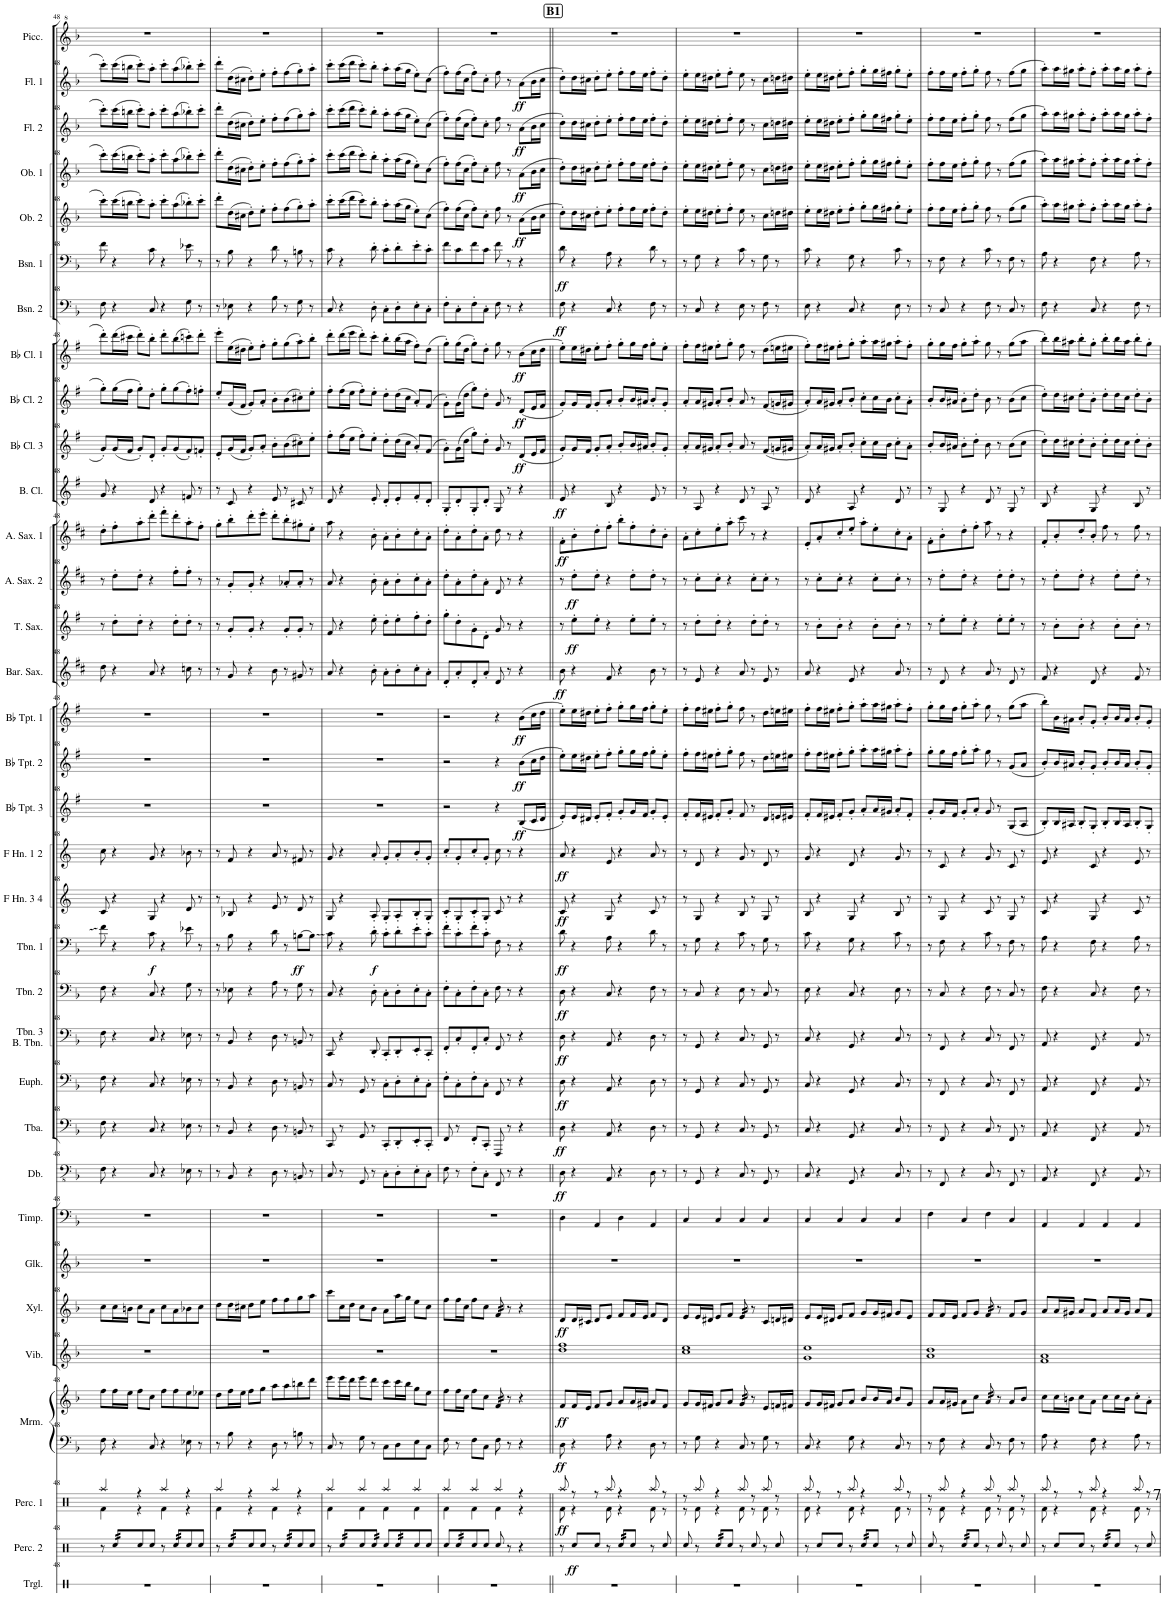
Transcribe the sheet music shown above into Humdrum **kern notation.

**kern	**kern	**dynam	**kern	**dynam	**kern	**kern	**dynam	**kern	**kern	**dynam	**kern	**kern	**kern	**dynam	**kern	**dynam	**kern	**dynam	**kern	**dynam	**kern	**dynam	**kern	**dynam	**kern	**dynam	**kern	**dynam	**kern	**dynam	**kern	**dynam	**kern	**dynam	**kern	**dynam	**kern	**dynam	**kern	**dynam	**kern	**dynam	**kern	**dynam	**kern	**dynam	**kern	**dynam	**kern	**dynam	**kern	**dynam	**kern	**dynam	**kern	**dynam	**kern	**dynam	**kern	**dynam	**kern	**dynam	**kern
*part34	*part33	*part33	*part32	*part32	*part31	*part31	*part31	*part30	*part29	*part29	*part28	*part27	*part26	*part26	*part25	*part25	*part24	*part24	*part23	*part23	*part22	*part22	*part21	*part21	*part20	*part20	*part19	*part19	*part18	*part18	*part17	*part17	*part16	*part16	*part15	*part15	*part14	*part14	*part13	*part13	*part12	*part12	*part11	*part11	*part10	*part10	*part9	*part9	*part8	*part8	*part7	*part7	*part6	*part6	*part5	*part5	*part4	*part4	*part3	*part3	*part2	*part2	*part1
*staff35	*staff34	*staff34	*staff33	*staff33	*staff32	*staff31	*staff31/32	*staff30	*staff29	*staff29	*staff28	*staff27	*staff26	*staff26	*staff25	*staff25	*staff24	*staff24	*staff23	*staff23	*staff22	*staff22	*staff21	*staff21	*staff20	*staff20	*staff19	*staff19	*staff18	*staff18	*staff17	*staff17	*staff16	*staff16	*staff15	*staff15	*staff14	*staff14	*staff13	*staff13	*staff12	*staff12	*staff11	*staff11	*staff10	*staff10	*staff9	*staff9	*staff8	*staff8	*staff7	*staff7	*staff6	*staff6	*staff5	*staff5	*staff4	*staff4	*staff3	*staff3	*staff2	*staff2	*staff1
*I"Triangle	*I"Percussion 2	*	*I"Percussion 1	*	*I"Marimba	*	*	*I"Vibraphone	*I"Xylophone	*	*I"Glockenspiel	*I"Timpani	*I"Double Bass	*	*I"Tuba	*	*I"Euphonium	*	*I"Trombone 3 &amp; Bass Trombone	*	*I"Trombone 2	*	*I"Trombone 1	*	*I"F Horn 3 &amp; 4	*	*I"F Horn 1 &amp; 2	*	*I"Bb Trumpet 3	*	*I"Bb Trumpet 2	*	*I"Bb Trumpet 1	*	*I"Baritone Saxophone	*	*I"Tenor Saxophone	*	*I"Alto Saxophone 2	*	*I"Alto Saxophone 1	*	*I"Bass Clarinet	*	*I"Bb Clarinet 3	*	*I"Bb Clarinet 2	*	*I"Bb Clarinet 1	*	*I"Bassoon 2	*	*I"Bassoon 1	*	*I"Oboe 2	*	*I"Oboe 1	*	*I"Flute 2	*	*I"Flute 1	*	*I"Piccolo
*I'Trgl.	*I'Perc. 2	*	*I'Perc. 1	*	*I'Mrm.	*	*	*I'Vib.	*I'Xyl.	*	*I'Glk.	*I'Timp.	*I'Db.	*	*I'Tba.	*	*I'Euph.	*	*I'Tbn. 3 B. Tbn.	*	*I'Tbn. 2	*	*I'Tbn. 1	*	*I'F Hn. 3 4	*	*I'F Hn. 1 2	*	*I'Bb Tpt. 3	*	*I'Bb Tpt. 2	*	*I'Bb Tpt. 1	*	*I'Bar. Sax.	*	*I'T. Sax.	*	*I'A. Sax. 2	*	*I'A. Sax. 1	*	*I'B. Cl.	*	*I'Bb Cl. 3	*	*I'Bb Cl. 2	*	*I'Bb Cl. 1	*	*I'Bsn. 2	*	*I'Bsn. 1	*	*I'Ob. 2	*	*I'Ob. 1	*	*I'Fl. 2	*	*I'Fl. 1	*	*I'Picc.
!!LO:PB:g=z
*clefX	*clefX	*	*clefX	*	*clefF4	*clefG2	*	*clefG2	*clefG2	*	*clefG2	*clefF4	*clefFv4	*	*clefF4	*	*clefF4	*	*clefF4	*	*clefF4	*	*clefF4	*	*clefG2	*	*clefG2	*	*clefG2	*	*clefG2	*	*clefG2	*	*clefG2	*	*clefG2	*	*clefG2	*	*clefG2	*	*clefG2	*	*clefG2	*	*clefG2	*	*clefG2	*	*clefF4	*	*clefF4	*	*clefG2	*	*clefG2	*	*clefG2	*	*clefG2	*	*clefG^2
*	*	*	*	*	*	*	*	*	*Trd-7c-12	*	*Trd-14c-24	*	*Trd7c12	*	*	*	*	*	*	*	*	*	*	*	*Trd4c7	*	*Trd4c7	*	*Trd1c2	*	*Trd1c2	*	*Trd1c2	*	*Trd12c21	*	*Trd8c14	*	*Trd5c9	*	*Trd5c9	*	*Trd8c14	*	*Trd1c2	*	*Trd1c2	*	*Trd1c2	*	*	*	*	*	*	*	*	*	*	*	*	*	*Trd-7c-12
*k[b-]	*k[b-]	*	*k[b-]	*	*k[b-]	*k[b-]	*	*k[b-]	*k[b-]	*	*k[b-]	*k[b-]	*k[b-]	*	*k[b-]	*	*k[b-]	*	*k[b-]	*	*k[b-]	*	*k[b-]	*	*k[]	*	*k[]	*	*k[f#]	*	*k[f#]	*	*k[f#]	*	*k[f#c#]	*	*k[f#]	*	*k[f#c#]	*	*k[f#c#]	*	*k[f#]	*	*k[f#]	*	*k[f#]	*	*k[f#]	*	*k[b-]	*	*k[b-]	*	*k[b-]	*	*k[b-]	*	*k[b-]	*	*k[b-]	*	*k[b-]
*M4/4	*M4/4	*	*M4/4	*	*M4/4	*M4/4	*	*M4/4	*M4/4	*	*M4/4	*M4/4	*M4/4	*	*M4/4	*	*M4/4	*	*M4/4	*	*M4/4	*	*M4/4	*	*M4/4	*	*M4/4	*	*M4/4	*	*M4/4	*	*M4/4	*	*M4/4	*	*M4/4	*	*M4/4	*	*M4/4	*	*M4/4	*	*M4/4	*	*M4/4	*	*M4/4	*	*M4/4	*	*M4/4	*	*M4/4	*	*M4/4	*	*M4/4	*	*M4/4	*	*M4/4
=48	=48	=48	=48	=48	=48	=48	=48	=48	=48	=48	=48	=48	=48	=48	=48	=48	=48	=48	=48	=48	=48	=48	=48	=48	=48	=48	=48	=48	=48	=48	=48	=48	=48	=48	=48	=48	=48	=48	=48	=48	=48	=48	=48	=48	=48	=48	=48	=48	=48	=48	=48	=48	=48	=48	=48	=48	=48	=48	=48	=48	=48	=48	=48
*	*	*	*^	*	*	*	*	*	*	*	*	*	*	*	*	*	*	*	*	*	*	*	*	*	*	*	*	*	*	*	*	*	*	*	*	*	*	*	*	*	*	*	*	*	*	*	*	*	*	*	*	*	*	*	*	*	*	*	*	*	*	*	*
1r	8r	.	4Raa/	4Rf\	.	8F\	8ff\L	.	1r	8cc\L	.	1r	1r	8FF\	.	8F\	.	8F\	.	8F\	.	8F\	.	8f\	.	8c/	.	8cc\	.	1r	.	1r	.	1r	.	8dd\	.	8r	.	8r	.	8dd'\L	.	8g/	.	8g'/L	.	8gg'\L	.	8ddd'\L	.	8F\	.	8f\	.	8ccc'\L	.	8ccc'\L	.	8ccc'\L	.	8ccc'\L	.	1r
*	*tremolo	*	*	*	*	*	*	*	*	*	*	*	*	*	*	*	*	*	*	*	*	*	*	*	*	*	*	*	*	*	*	*	*	*	*	*	*	*	*	*	*	*	*	*	*	*	*	*	*	*	*	*	*	*	*	*	*	*	*	*	*	*	*	*
.	32Rcc/LLL	.	.	.	.	4r	16ff\L	.	.	16cc\L	.	.	.	4r	.	4r	.	4r	.	4r	.	4r	.	4r	.	4r	.	4r	.	.	.	.	.	.	.	4r	.	8dd'\L	.	8dd'\L	.	8ff#'\	.	4r	.	(16g/L	.	(16gg\L	.	(16ddd\L	.	4r	.	4r	.	(16ccc\L	.	(16ccc\L	.	(16ccc\L	.	(16ccc\L	.	.
.	32Rcc/	.	.	.	.	.	.	.	.	.	.	.	.	.	.	.	.	.	.	.	.	.	.	.	.	.	.	.	.	.	.	.	.	.	.	.	.	.	.	.	.	.	.	.	.	.	.	.	.	.	.	.	.	.	.	.	.	.	.	.	.	.	.	.
.	32Rcc/	.	.	.	.	.	16ee\JJ	.	.	16bn\JJ	.	.	.	.	.	.	.	.	.	.	.	.	.	.	.	.	.	.	.	.	.	.	.	.	.	.	.	.	.	.	.	.	.	.	.	16f#/JJ	.	16ff#\JJ	.	16ccc#X\JJ	.	.	.	.	.	16bbn\JJ	.	16bbn\JJ	.	16bbn\JJ	.	16bbn\JJ	.	.
.	32Rcc/	.	.	.	.	.	.	.	.	.	.	.	.	.	.	.	.	.	.	.	.	.	.	.	.	.	.	.	.	.	.	.	.	.	.	.	.	.	.	.	.	.	.	.	.	.	.	.	.	.	.	.	.	.	.	.	.	.	.	.	.	.	.	.
*	*Xtremolo	*	*	*	*	*	*	*	*	*	*	*	*	*	*	*	*	*	*	*	*	*	*	*	*	*	*	*	*	*	*	*	*	*	*	*	*	*	*	*	*	*	*	*	*	*	*	*	*	*	*	*	*	*	*	*	*	*	*	*	*	*	*	*
.	8Rcc/	.	4r	4r	.	.	8ff\L	.	.	8cc\L	.	.	.	.	.	.	.	.	.	.	.	.	.	.	.	.	.	.	.	.	.	.	.	.	.	.	.	8dd'\J	.	8dd'\J	.	8aa'\	.	.	.	8g'/L)	.	8gg'\L)	.	8ddd'\L)	.	.	.	.	.	8ccc'\L)	.	8ccc'\L)	.	8ccc'\L)	.	8ccc'\L)	.	.
!	!	!	!	!	!	!	!	!	!	!	!	!	!	!	!	!	!	!	!	!	!	!	!	!	!LO:DY:b	!	!	!	!	!	!	!	!	!	!	!	!	!	!	!	!	!	!	!	!	!	!	!	!	!	!	!	!	!	!	!	!	!	!	!	!	!	!	!
.	8Rcc/J	.	.	.	.	8C/	8cc\J	.	.	8a\J	.	.	.	8CC/	.	8C/	.	8C/	.	8C/	.	8C/	.	8c\	f	8G/	.	8g/	.	.	.	.	.	.	.	8a/	.	4r	.	4r	.	8ddd'\J	.	8d/	.	8d'/J	.	8dd'\J	.	8bb'\J	.	8C/	.	8c\	.	8aa'\J	.	8aa'\J	.	8aa'\J	.	8aa'\J	.	.
.	8r	.	4Raa/	4Rf\	.	4r	8ff\L	.	.	8cc\L	.	.	.	4r	.	4r	.	4r	.	4r	.	4r	.	4r	.	4r	.	4r	.	.	.	.	.	.	.	4r	.	.	.	.	.	8fff#'\L	.	4r	.	8g'/L	.	8gg'\L	.	8ddd'\L	.	4r	.	4r	.	8ccc'\L	.	8ccc'\L	.	8ccc'\L	.	8ccc'\L	.	.
*	*tremolo	*	*	*	*	*	*	*	*	*	*	*	*	*	*	*	*	*	*	*	*	*	*	*	*	*	*	*	*	*	*	*	*	*	*	*	*	*	*	*	*	*	*	*	*	*	*	*	*	*	*	*	*	*	*	*	*	*	*	*	*	*	*	*
.	32Rcc/LLL	.	.	.	.	.	8ff\	.	.	8a\	.	.	.	.	.	.	.	.	.	.	.	.	.	.	.	.	.	.	.	.	.	.	.	.	.	.	.	8dd'\L	.	8ff#'\L	.	8ddd'\	.	.	.	(8g/	.	(8gg\	.	(8bb\	.	.	.	.	.	(8aa\	.	(8aa\	.	(8aa\	.	(8aa\	.	.
.	32Rcc/	.	.	.	.	.	.	.	.	.	.	.	.	.	.	.	.	.	.	.	.	.	.	.	.	.	.	.	.	.	.	.	.	.	.	.	.	.	.	.	.	.	.	.	.	.	.	.	.	.	.	.	.	.	.	.	.	.	.	.	.	.	.	.
.	32Rcc/	.	.	.	.	.	.	.	.	.	.	.	.	.	.	.	.	.	.	.	.	.	.	.	.	.	.	.	.	.	.	.	.	.	.	.	.	.	.	.	.	.	.	.	.	.	.	.	.	.	.	.	.	.	.	.	.	.	.	.	.	.	.	.
.	32Rcc/	.	.	.	.	.	.	.	.	.	.	.	.	.	.	.	.	.	.	.	.	.	.	.	.	.	.	.	.	.	.	.	.	.	.	.	.	.	.	.	.	.	.	.	.	.	.	.	.	.	.	.	.	.	.	.	.	.	.	.	.	.	.	.
*	*Xtremolo	*	*	*	*	*	*	*	*	*	*	*	*	*	*	*	*	*	*	*	*	*	*	*	*	*	*	*	*	*	*	*	*	*	*	*	*	*	*	*	*	*	*	*	*	*	*	*	*	*	*	*	*	*	*	*	*	*	*	*	*	*	*	*
.	8Rcc/	.	4r	4r	.	8E-X\	8ee\	.	.	8b-X\	.	.	.	8EE-X\	.	8E-X\	.	8E-X\	.	8E-X\	.	8G\	.	8e-X\	.	8d/	.	8b-X\	.	.	.	.	.	.	.	8ccn\	.	8dd'\J	.	8ff#'\J	.	8aa'\	.	8fn/	.	8f#'/)	.	8ff#'\)	.	8cccn'\)	.	8G\	.	8e-X\	.	8bb-X'\)	.	8bb-X'\)	.	8bb-X'\)	.	8bb-X'\)	.	.
.	8Rcc/J	.	.	.	.	8r	8ee-X\J	.	.	8cc\J	.	.	.	8r	.	8r	.	8r	.	8r	.	8r	.	8r	.	8r	.	8r	.	.	.	.	.	.	.	8r	.	8r	.	8r	.	8ff#'\J	.	8r	.	8fn'/J	.	8ffn'\J	.	8ddd'\J	.	8r	.	8r	.	8ccc'\J	.	8ccc'\J	.	8ccc'\J	.	8ccc'\J	.	.
=49	=49	=49	=49	=49	=49	=49	=49	=49	=49	=49	=49	=49	=49	=49	=49	=49	=49	=49	=49	=49	=49	=49	=49	=49	=49	=49	=49	=49	=49	=49	=49	=49	=49	=49	=49	=49	=49	=49	=49	=49	=49	=49	=49	=49	=49	=49	=49	=49	=49	=49	=49	=49	=49	=49	=49	=49	=49	=49	=49	=49	=49	=49	=49	=49
1r	8r	.	4Raa/	4Rf\	.	8r	8dd\L	.	1r	8dd\L	.	1r	1r	8r	.	8r	.	8r	.	8r	.	8r	.	8r	.	8r	.	8r	.	1r	.	1r	.	1r	.	8r	.	8r	.	8r	.	8gg'\L	.	8r	.	8e'/L	.	8ee'/L	.	8eee'\L	.	8r	.	8r	.	8ddd'\L	.	8ddd'\L	.	8ddd'\L	.	8ddd'\L	.	1r
*	*tremolo	*	*	*	*	*	*	*	*	*	*	*	*	*	*	*	*	*	*	*	*	*	*	*	*	*	*	*	*	*	*	*	*	*	*	*	*	*	*	*	*	*	*	*	*	*	*	*	*	*	*	*	*	*	*	*	*	*	*	*	*	*	*	*
.	32Rcc/LLL	.	.	.	.	8B-\	16ff\L	.	.	16dd\L	.	.	.	8BBB-/	.	8BB-/	.	8BB-/	.	8BB-/	.	8E-X\	.	8B-\	.	8B-X/	.	8f/	.	.	.	.	.	.	.	8g/	.	8g'/L	.	8g'/L	.	8bb'\	.	8c/	.	(16g/L	.	(16g/L	.	(16ee\L	.	8E-X\	.	8B-\	.	(16dd\L	.	(16dd\L	.	(16dd\L	.	(16dd\L	.	.
.	32Rcc/	.	.	.	.	.	.	.	.	.	.	.	.	.	.	.	.	.	.	.	.	.	.	.	.	.	.	.	.	.	.	.	.	.	.	.	.	.	.	.	.	.	.	.	.	.	.	.	.	.	.	.	.	.	.	.	.	.	.	.	.	.	.	.
.	32Rcc/	.	.	.	.	.	16ee\JJ	.	.	16cc#X\JJ	.	.	.	.	.	.	.	.	.	.	.	.	.	.	.	.	.	.	.	.	.	.	.	.	.	.	.	.	.	.	.	.	.	.	.	16f#/JJ	.	16f#/JJ	.	16dd#X\JJ	.	.	.	.	.	16cc#X\JJ	.	16cc#X\JJ	.	16cc#X\JJ	.	16cc#X\JJ	.	.
.	32Rcc/	.	.	.	.	.	.	.	.	.	.	.	.	.	.	.	.	.	.	.	.	.	.	.	.	.	.	.	.	.	.	.	.	.	.	.	.	.	.	.	.	.	.	.	.	.	.	.	.	.	.	.	.	.	.	.	.	.	.	.	.	.	.	.
*	*Xtremolo	*	*	*	*	*	*	*	*	*	*	*	*	*	*	*	*	*	*	*	*	*	*	*	*	*	*	*	*	*	*	*	*	*	*	*	*	*	*	*	*	*	*	*	*	*	*	*	*	*	*	*	*	*	*	*	*	*	*	*	*	*	*	*
.	8Rcc/	.	4r	4r	.	4r	8ff\L	.	.	8dd\L	.	.	.	4r	.	4r	.	4r	.	4r	.	4r	.	4r	.	4r	.	4r	.	.	.	.	.	.	.	4r	.	8g'/J	.	8g'/J	.	8ddd'\	.	4r	.	8g'/L)	.	8g'/L)	.	8ee'\L)	.	4r	.	4r	.	8dd'\L)	.	8dd'\L)	.	8dd'\L)	.	8dd'\L)	.	.
.	8Rcc/J	.	.	.	.	.	8gg\J	.	.	8ee\J	.	.	.	.	.	.	.	.	.	.	.	.	.	.	.	.	.	.	.	.	.	.	.	.	.	.	.	4r	.	4r	.	8eee'\J	.	.	.	8a'/J	.	8a'/J	.	8ff#'\J	.	.	.	.	.	8ee'\J	.	8ee'\J	.	8ee'\J	.	8ee'\J	.	.
.	8r	.	4Raa/	4Rf\	.	8D\	8aa\L	.	.	8ff\L	.	.	.	8DD\	.	8D\	.	8D\	.	8D\	.	8A\	.	8d\	.	8e/	.	8a/	.	.	.	.	.	.	.	8b\	.	.	.	.	.	8ddd'\L	.	8e/	.	8b'\L	.	8b'\L	.	8gg'\L	.	8B-\	.	8d\	.	8ff'\L	.	8ff'\L	.	8ff'\L	.	8ff'\L	.	.
*	*tremolo	*	*	*	*	*	*	*	*	*	*	*	*	*	*	*	*	*	*	*	*	*	*	*	*	*	*	*	*	*	*	*	*	*	*	*	*	*	*	*	*	*	*	*	*	*	*	*	*	*	*	*	*	*	*	*	*	*	*	*	*	*	*	*
.	32Rcc/LLL	.	.	.	.	8r	8aa\	.	.	8ff\	.	.	.	8r	.	8r	.	8r	.	8r	.	8r	.	8r	.	8r	.	8r	.	.	.	.	.	.	.	8r	.	8g'/L	.	8a-X'/L	.	8bb'\	.	8r	.	(8b\	.	(8b\	.	(8gg\	.	8r	.	8r	.	(8ff\	.	(8ff\	.	(8ff\	.	(8ff\	.	.
.	32Rcc/	.	.	.	.	.	.	.	.	.	.	.	.	.	.	.	.	.	.	.	.	.	.	.	.	.	.	.	.	.	.	.	.	.	.	.	.	.	.	.	.	.	.	.	.	.	.	.	.	.	.	.	.	.	.	.	.	.	.	.	.	.	.	.
.	32Rcc/	.	.	.	.	.	.	.	.	.	.	.	.	.	.	.	.	.	.	.	.	.	.	.	.	.	.	.	.	.	.	.	.	.	.	.	.	.	.	.	.	.	.	.	.	.	.	.	.	.	.	.	.	.	.	.	.	.	.	.	.	.	.	.
.	32Rcc/	.	.	.	.	.	.	.	.	.	.	.	.	.	.	.	.	.	.	.	.	.	.	.	.	.	.	.	.	.	.	.	.	.	.	.	.	.	.	.	.	.	.	.	.	.	.	.	.	.	.	.	.	.	.	.	.	.	.	.	.	.	.	.
*	*Xtremolo	*	*	*	*	*	*	*	*	*	*	*	*	*	*	*	*	*	*	*	*	*	*	*	*	*	*	*	*	*	*	*	*	*	*	*	*	*	*	*	*	*	*	*	*	*	*	*	*	*	*	*	*	*	*	*	*	*	*	*	*	*	*	*
!	!	!	!	!	!	!	!	!	!	!	!	!	!	!	!	!	!	!	!	!	!	!	!	!	!LO:DY:b	!	!	!	!	!	!	!	!	!	!	!	!	!	!	!	!	!	!	!	!	!	!	!	!	!	!	!	!	!	!	!	!	!	!	!	!	!	!	!
.	8Rcc/	.	4r	4r	.	8Bn\	8bbn\	.	.	8gg\	.	.	.	8BBBn/	.	8BBn/	.	8BBn/	.	8BBn/	.	8G\	.	[8Bn\L	ff	8d/	.	8f#X/	.	.	.	.	.	.	.	8g#X/	.	8g'/J	.	8a-'/J	.	8gg#X'\	.	8c#X/	.	8cc#X'\)	.	8cc#X'\)	.	8aa'\)	.	8G\	.	8Bn\	.	8gg'\)	.	8gg'\)	.	8gg'\)	.	8gg'\)	.	.
.	8Rcc/J	.	.	.	.	8r	8ddd\J	.	.	8aa\J	.	.	.	8r	.	8r	.	8r	.	8r	.	8r	.	8B\J]	.	8r	.	8r	.	.	.	.	.	.	.	8r	.	8r	.	8r	.	8ee'\J	.	8r	.	8ee'\J	.	8ee'\J	.	8bb'\J	.	8r	.	8r	.	8aa'\J	.	8aa'\J	.	8aa'\J	.	8aa'\J	.	.
=50	=50	=50	=50	=50	=50	=50	=50	=50	=50	=50	=50	=50	=50	=50	=50	=50	=50	=50	=50	=50	=50	=50	=50	=50	=50	=50	=50	=50	=50	=50	=50	=50	=50	=50	=50	=50	=50	=50	=50	=50	=50	=50	=50	=50	=50	=50	=50	=50	=50	=50	=50	=50	=50	=50	=50	=50	=50	=50	=50	=50	=50	=50	=50	=50
1r	8r	.	4Raa/	4Rf\	.	8C/	8eee\L	.	1r	8ccc\L	.	1r	1r	8CC/	.	8CC/	.	8C/	.	8CC/	.	8C/	.	8c\	.	8G/	.	8g/	.	1r	.	1r	.	1r	.	8a/	.	8f#/	.	8a/	.	8aa\	.	8d/	.	8ff#'\L	.	8ff#'\L	.	8ddd'\L	.	8C/	.	8c\	.	8ccc'\L	.	8ccc'\L	.	8ccc'\L	.	8ccc'\L	.	1r
*	*tremolo	*	*	*	*	*	*	*	*	*	*	*	*	*	*	*	*	*	*	*	*	*	*	*	*	*	*	*	*	*	*	*	*	*	*	*	*	*	*	*	*	*	*	*	*	*	*	*	*	*	*	*	*	*	*	*	*	*	*	*	*	*	*	*
.	32Rcc/LLL	.	.	.	.	8r	16eee\L	.	.	16cc\L	.	.	.	8r	.	8r	.	8r	.	4r	.	4r	.	4r	.	4r	.	4r	.	.	.	.	.	.	.	4r	.	4r	.	4r	.	4r	.	4r	.	(16ff#\L	.	(16ff#\L	.	(16ddd\L	.	4r	.	4r	.	(16ccc\L	.	(16ccc\L	.	(16ccc\L	.	(16ccc\L	.	.
.	32Rcc/	.	.	.	.	.	.	.	.	.	.	.	.	.	.	.	.	.	.	.	.	.	.	.	.	.	.	.	.	.	.	.	.	.	.	.	.	.	.	.	.	.	.	.	.	.	.	.	.	.	.	.	.	.	.	.	.	.	.	.	.	.	.	.
.	32Rcc/	.	.	.	.	.	16ddd\JJ	.	.	16dd\JJ	.	.	.	.	.	.	.	.	.	.	.	.	.	.	.	.	.	.	.	.	.	.	.	.	.	.	.	.	.	.	.	.	.	.	.	16ee\JJ	.	16ee\JJ	.	16eee\JJ	.	.	.	.	.	16ddd\JJ	.	16ddd\JJ	.	16ddd\JJ	.	16ddd\JJ	.	.
.	32Rcc/	.	.	.	.	.	.	.	.	.	.	.	.	.	.	.	.	.	.	.	.	.	.	.	.	.	.	.	.	.	.	.	.	.	.	.	.	.	.	.	.	.	.	.	.	.	.	.	.	.	.	.	.	.	.	.	.	.	.	.	.	.	.	.
*	*Xtremolo	*	*	*	*	*	*	*	*	*	*	*	*	*	*	*	*	*	*	*	*	*	*	*	*	*	*	*	*	*	*	*	*	*	*	*	*	*	*	*	*	*	*	*	*	*	*	*	*	*	*	*	*	*	*	*	*	*	*	*	*	*	*	*
.	8Rcc/	.	4Raa/	4Rf\	.	8G\	8eee\L	.	.	8cc\L	.	.	.	8GGG/	.	8GG/	.	8GG/	.	.	.	.	.	.	.	.	.	.	.	.	.	.	.	.	.	.	.	.	.	.	.	.	.	.	.	8ff#'\L)	.	8ff#'\L)	.	8ddd'\L)	.	.	.	.	.	8ccc'\L)	.	8ccc'\L)	.	8ccc'\L)	.	8ccc'\L)	.	.
!	!	!	!	!	!	!	!	!	!	!	!	!	!	!	!	!	!	!	!	!	!	!	!	!	!LO:DY:b	!	!	!	!	!	!	!	!	!	!	!	!	!	!	!	!	!	!	!	!	!	!	!	!	!	!	!	!	!	!	!	!	!	!	!	!	!	!	!
*	*tremolo	*	*	*	*	*	*	*	*	*	*	*	*	*	*	*	*	*	*	*	*	*	*	*	*	*	*	*	*	*	*	*	*	*	*	*	*	*	*	*	*	*	*	*	*	*	*	*	*	*	*	*	*	*	*	*	*	*	*	*	*	*	*	*
.	32Rcc/	.	.	.	.	8r	8ddd\J	.	.	8b-\J	.	.	.	8r	.	8r	.	8r	.	8DD'/	.	8D'\	.	8d'\	f	8A'/	.	8a'/	.	.	.	.	.	.	.	8b'\	.	8ee'\	.	8b'\	.	8b'\	.	8e'/	.	8ee'\J	.	8ee'\J	.	8ccc'\J	.	8D'\	.	8d'\	.	8bb-'\J	.	8bb-'\J	.	8bb-'\J	.	8bb-'\J	.	.
.	32Rcc/	.	.	.	.	.	.	.	.	.	.	.	.	.	.	.	.	.	.	.	.	.	.	.	.	.	.	.	.	.	.	.	.	.	.	.	.	.	.	.	.	.	.	.	.	.	.	.	.	.	.	.	.	.	.	.	.	.	.	.	.	.	.	.
.	32Rcc/	.	.	.	.	.	.	.	.	.	.	.	.	.	.	.	.	.	.	.	.	.	.	.	.	.	.	.	.	.	.	.	.	.	.	.	.	.	.	.	.	.	.	.	.	.	.	.	.	.	.	.	.	.	.	.	.	.	.	.	.	.	.	.
.	32Rcc/JJJ	.	.	.	.	.	.	.	.	.	.	.	.	.	.	.	.	.	.	.	.	.	.	.	.	.	.	.	.	.	.	.	.	.	.	.	.	.	.	.	.	.	.	.	.	.	.	.	.	.	.	.	.	.	.	.	.	.	.	.	.	.	.	.
*	*Xtremolo	*	*	*	*	*	*	*	*	*	*	*	*	*	*	*	*	*	*	*	*	*	*	*	*	*	*	*	*	*	*	*	*	*	*	*	*	*	*	*	*	*	*	*	*	*	*	*	*	*	*	*	*	*	*	*	*	*	*	*	*	*	*	*
.	8Rcc/L	.	4Raa/	4Rf\	.	8C\L	8ccc\L	.	.	8a\L	.	.	.	8CC'\L	.	8CC'/L	.	8C'\L	.	8CC'/L	.	8C'\L	.	8c'\L	.	8G'/L	.	8g'/L	.	.	.	.	.	.	.	8a'\L	.	8dd'\L	.	8a'\L	.	8a'\L	.	8d'/L	.	8dd'\L	.	8dd'\L	.	8bb'\L	.	8C'\L	.	8c'\L	.	8aa'\L	.	8aa'\L	.	8aa'\L	.	8aa'\L	.	.
*	*tremolo	*	*	*	*	*	*	*	*	*	*	*	*	*	*	*	*	*	*	*	*	*	*	*	*	*	*	*	*	*	*	*	*	*	*	*	*	*	*	*	*	*	*	*	*	*	*	*	*	*	*	*	*	*	*	*	*	*	*	*	*	*	*	*
.	32Rcc/	.	.	.	.	8D\	16ccc\L	.	.	16aa\L	.	.	.	8DD'\	.	8DD'/	.	8D'\	.	8DD'/	.	8D'\	.	8d'\	.	8A'/	.	8a'/	.	.	.	.	.	.	.	8b'\	.	8ee'\	.	8b'\	.	8b'\	.	8e'/	.	(16dd\L	.	(16dd\L	.	(16bb\L	.	8D'\	.	8d'\	.	(16aa\L	.	(16aa\L	.	(16aa\L	.	(16aa\L	.	.
.	32Rcc/	.	.	.	.	.	.	.	.	.	.	.	.	.	.	.	.	.	.	.	.	.	.	.	.	.	.	.	.	.	.	.	.	.	.	.	.	.	.	.	.	.	.	.	.	.	.	.	.	.	.	.	.	.	.	.	.	.	.	.	.	.	.	.
.	32Rcc/	.	.	.	.	.	16bb-\JJ	.	.	16gg\JJ	.	.	.	.	.	.	.	.	.	.	.	.	.	.	.	.	.	.	.	.	.	.	.	.	.	.	.	.	.	.	.	.	.	.	.	16cc\JJ	.	16cc\JJ	.	16aa\JJ	.	.	.	.	.	16gg\JJ	.	16gg\JJ	.	16gg\JJ	.	16gg\JJ	.	.
.	32Rcc/	.	.	.	.	.	.	.	.	.	.	.	.	.	.	.	.	.	.	.	.	.	.	.	.	.	.	.	.	.	.	.	.	.	.	.	.	.	.	.	.	.	.	.	.	.	.	.	.	.	.	.	.	.	.	.	.	.	.	.	.	.	.	.
*	*Xtremolo	*	*	*	*	*	*	*	*	*	*	*	*	*	*	*	*	*	*	*	*	*	*	*	*	*	*	*	*	*	*	*	*	*	*	*	*	*	*	*	*	*	*	*	*	*	*	*	*	*	*	*	*	*	*	*	*	*	*	*	*	*	*	*
.	8Rcc/	.	4Raa/	4Rf\	.	8E\	8gg\L	.	.	8ee\L	.	.	.	8EE'\	.	8EE'/	.	8E'\	.	8EE'/	.	8E'\	.	8e'\	.	8B'/	.	8b'/	.	.	.	.	.	.	.	8cc#'\	.	8ff#'\	.	8cc#'\	.	8cc#'\	.	8f#'/	.	8a'/L)	.	8a'/L)	.	8ff#'\L)	.	8E'\	.	8e'\	.	8ee'\L)	.	8ee'\L)	.	8ee'\L)	.	8ee'\L)	.	.
.	8Rcc/J	.	.	.	.	8C\J	8ee\J	.	.	8cc\J	.	.	.	8CC'\J	.	8CC'/J	.	8C'\J	.	8CC'/J	.	8C'\J	.	8c'\J	.	8G'/J	.	8g'/J	.	.	.	.	.	.	.	8a'\J	.	8dd'\J	.	8a'\J	.	8a'\J	.	8d'/J	.	(8f#/J	.	(8f#/J	.	(8dd\J	.	8C'\J	.	8c'\J	.	(8cc\J	.	(8cc\J	.	(8cc\J	.	(8cc\J	.	.
=51	=51	=51	=51	=51	=51	=51	=51	=51	=51	=51	=51	=51	=51	=51	=51	=51	=51	=51	=51	=51	=51	=51	=51	=51	=51	=51	=51	=51	=51	=51	=51	=51	=51	=51	=51	=51	=51	=51	=51	=51	=51	=51	=51	=51	=51	=51	=51	=51	=51	=51	=51	=51	=51	=51	=51	=51	=51	=51	=51	=51	=51	=51	=51	=51
1r	8Rcc/L	.	4Raa/	4Rf\	.	8F\	8ff\L	.	1r	8ff\L	.	1r	1r	8FF\	.	8FF/	.	8F'\L	.	8FF'/L	.	8F'\L	.	8f'\L	.	8c'/L	.	8cc'/L	.	2r	.	2r	.	2r	.	8d'/L	.	8gg'\L	.	8dd'\L	.	8dd'\L	.	8G'/L	.	8g'\L)	.	8g'\L)	.	8gg'\L)	.	8F'\L	.	8f\L	.	8ff'\L)	.	8ff'\L)	.	8ff'\L)	.	8ff'\L)	.	1r
*	*tremolo	*	*	*	*	*	*	*	*	*	*	*	*	*	*	*	*	*	*	*	*	*	*	*	*	*	*	*	*	*	*	*	*	*	*	*	*	*	*	*	*	*	*	*	*	*	*	*	*	*	*	*	*	*	*	*	*	*	*	*	*	*	*	*
.	32Rcc/	.	.	.	.	8r	16ff\L	.	.	16ff\L	.	.	.	8r	.	8r	.	8C'\	.	8C'/	.	8C'\	.	8c'\	.	8G'/	.	8g'/	.	.	.	.	.	.	.	8a'/	.	8dd'\	.	8a'\	.	8a'\	.	8d'/	.	(16g\L	.	(16g\L	.	(16gg\L	.	8C'\	.	8c\	.	(16ff\L	.	(16ff\L	.	(16ff\L	.	(16ff\L	.	.
.	32Rcc/	.	.	.	.	.	.	.	.	.	.	.	.	.	.	.	.	.	.	.	.	.	.	.	.	.	.	.	.	.	.	.	.	.	.	.	.	.	.	.	.	.	.	.	.	.	.	.	.	.	.	.	.	.	.	.	.	.	.	.	.	.	.	.
.	32Rcc/	.	.	.	.	.	16cc\JJ	.	.	16cc\JJ	.	.	.	.	.	.	.	.	.	.	.	.	.	.	.	.	.	.	.	.	.	.	.	.	.	.	.	.	.	.	.	.	.	.	.	16dd\JJ	.	16dd\JJ	.	16dd\JJ	.	.	.	.	.	16cc\JJ	.	16cc\JJ	.	16cc\JJ	.	16cc\JJ	.	.
.	32Rcc/	.	.	.	.	.	.	.	.	.	.	.	.	.	.	.	.	.	.	.	.	.	.	.	.	.	.	.	.	.	.	.	.	.	.	.	.	.	.	.	.	.	.	.	.	.	.	.	.	.	.	.	.	.	.	.	.	.	.	.	.	.	.	.
*	*Xtremolo	*	*	*	*	*	*	*	*	*	*	*	*	*	*	*	*	*	*	*	*	*	*	*	*	*	*	*	*	*	*	*	*	*	*	*	*	*	*	*	*	*	*	*	*	*	*	*	*	*	*	*	*	*	*	*	*	*	*	*	*	*	*	*
.	8Rcc/	.	4Raa/	4Rf\	.	8F\L	8ff\L	.	.	8ff\L	.	.	.	8FF'\L	.	8FF'/L	.	8F'\	.	8FF'/	.	8F'\	.	8f'\	.	8c'/	.	8cc'/	.	.	.	.	.	.	.	8d'/	.	8g'\	.	8dd'\	.	8dd'\	.	8G'/	.	8gg'\L)	.	8gg'\L)	.	8gg'\L)	.	8F'\	.	8f\	.	8ff'\L)	.	8ff'\L)	.	8ff'\L)	.	8ff'\L)	.	.
.	8Rcc/J	.	.	.	.	8C\J	8cc\J	.	.	8cc\J	.	.	.	8CC'\J	.	8CC'/J	.	8C'\J	.	8C'/J	.	8C'\J	.	8c'\J	.	8G'/J	.	8g'/J	.	.	.	.	.	.	.	8a'/J	.	8d'\J	.	8a'\J	.	8a'\J	.	8d'/J	.	8dd'\J	.	8dd'\J	.	8dd'\J	.	8C'\J	.	8c\J	.	8cc'\J	.	8cc'\J	.	8cc'\J	.	8cc'\J	.	.
*	*	*	*	*	*	*	*tremolo	*	*	*	*	*	*	*	*	*	*	*	*	*	*	*	*	*	*	*	*	*	*	*	*	*	*	*	*	*	*	*	*	*	*	*	*	*	*	*	*	*	*	*	*	*	*	*	*	*	*	*	*	*	*	*	*	*
*	*	*	*	*	*	*	*	*	*	*tremolo	*	*	*	*	*	*	*	*	*	*	*	*	*	*	*	*	*	*	*	*	*	*	*	*	*	*	*	*	*	*	*	*	*	*	*	*	*	*	*	*	*	*	*	*	*	*	*	*	*	*	*	*	*	*
.	8Rcc/	.	4Raa/	4Rf\	.	8F\	32f/	.	.	32f/	.	.	.	8FFF/	.	8FFF/	.	8FF/	.	8FF/	.	8F\	.	8F\	.	8c/	.	8cc\	.	4r	.	4r	.	4r	.	8d/	.	8g/	.	8d/	.	8dd\	.	8G/	.	8g/	.	8g/	.	8gg\	.	8F\	.	8f\	.	8ff\	.	8ff\	.	8ff\	.	8ff\	.	.
.	.	.	.	.	.	.	32f/	.	.	32f/	.	.	.	.	.	.	.	.	.	.	.	.	.	.	.	.	.	.	.	.	.	.	.	.	.	.	.	.	.	.	.	.	.	.	.	.	.	.	.	.	.	.	.	.	.	.	.	.	.	.	.	.	.	.
.	.	.	.	.	.	.	32f/	.	.	32f/	.	.	.	.	.	.	.	.	.	.	.	.	.	.	.	.	.	.	.	.	.	.	.	.	.	.	.	.	.	.	.	.	.	.	.	.	.	.	.	.	.	.	.	.	.	.	.	.	.	.	.	.	.	.
.	.	.	.	.	.	.	32f/	.	.	32f/	.	.	.	.	.	.	.	.	.	.	.	.	.	.	.	.	.	.	.	.	.	.	.	.	.	.	.	.	.	.	.	.	.	.	.	.	.	.	.	.	.	.	.	.	.	.	.	.	.	.	.	.	.	.
*	*	*	*	*	*	*	*	*	*	*Xtremolo	*	*	*	*	*	*	*	*	*	*	*	*	*	*	*	*	*	*	*	*	*	*	*	*	*	*	*	*	*	*	*	*	*	*	*	*	*	*	*	*	*	*	*	*	*	*	*	*	*	*	*	*	*	*
*	*	*	*	*	*	*	*Xtremolo	*	*	*	*	*	*	*	*	*	*	*	*	*	*	*	*	*	*	*	*	*	*	*	*	*	*	*	*	*	*	*	*	*	*	*	*	*	*	*	*	*	*	*	*	*	*	*	*	*	*	*	*	*	*	*	*	*
.	8r	.	.	.	.	8r	8r	.	.	8r	.	.	.	8r	.	8r	.	8r	.	8r	.	8r	.	8r	.	8r	.	8r	.	.	.	.	.	.	.	8r	.	8r	.	8r	.	8r	.	8r	.	8r	.	8r	.	8r	.	8r	.	8r	.	8r	.	8r	.	8r	.	8r	.	.
!	!	!	!	!	!	!	!	!	!	!	!	!	!	!	!	!	!	!	!	!	!	!	!	!	!	!	!	!	!	!	!LO:DY:b	!	!LO:DY:b	!	!LO:DY:b	!	!	!	!	!	!	!	!	!	!	!	!LO:DY:b	!	!LO:DY:b	!	!LO:DY:b	!	!	!	!	!	!LO:DY:b	!	!LO:DY:b	!	!LO:DY:b	!	!LO:DY:b	!
.	4r	.	4r	4r	.	4r	4r	.	.	4r	.	.	.	4r	.	4r	.	4r	.	4r	.	4r	.	4r	.	4r	.	4r	.	(8B/L	ff	(8b\L	ff	(8b\L	ff	4r	.	4r	.	4r	.	4r	.	4r	.	(8d/L	ff	(8d/L	ff	(8b\L	ff	4r	.	4r	.	(8a\L	ff	(8a\L	ff	(8a\L	ff	(8a\L	ff	.
.	.	.	.	.	.	.	.	.	.	.	.	.	.	.	.	.	.	.	.	.	.	.	.	.	.	.	.	.	.	16c/L	.	16cc\L	.	16cc\L	.	.	.	.	.	.	.	.	.	.	.	16e/L	.	16e/L	.	16cc\L	.	.	.	.	.	16b-\L	.	16b-\L	.	16b-\L	.	16b-\L	.	.
.	.	.	.	.	.	.	.	.	.	.	.	.	.	.	.	.	.	.	.	.	.	.	.	.	.	.	.	.	.	16d/JJ	.	16dd\JJ	.	16dd\JJ	.	.	.	.	.	.	.	.	.	.	.	16f#/JJ	.	16f#/JJ	.	16dd\JJ	.	.	.	.	.	16cc\JJ	.	16cc\JJ	.	16cc\JJ	.	16cc\JJ	.	.
!!LO:REH:place=s1:a:B:cj:fs=14:t=B1
=52||	=52||	=52||	=52||	=52||	=52||	=52||	=52||	=52||	=52||	=52||	=52||	=52||	=52||	=52||	=52||	=52||	=52||	=52||	=52||	=52||	=52||	=52||	=52||	=52||	=52||	=52||	=52||	=52||	=52||	=52||	=52||	=52||	=52||	=52||	=52||	=52||	=52||	=52||	=52||	=52||	=52||	=52||	=52||	=52||	=52||	=52||	=52||	=52||	=52||	=52||	=52||	=52||	=52||	=52||	=52||	=52||	=52||	=52||	=52||	=52||	=52||	=52||	=52||	=52||
!	!	!	!	!	!LO:DY:b	!	!	!LO:DY:b=2	!	!	!	!	!	!	!	!	!	!	!	!	!	!	!	!	!	!	!	!	!	!	!	!	!	!	!	!	!	!	!	!	!	!	!	!	!	!	!	!	!	!	!	!	!	!	!	!	!	!	!	!	!	!	!	!
!	!	!	!	!	!	!	!	!LO:DY:n=1:b	!	!	!LO:DY:b	!	!	!	!LO:DY:b	!	!LO:DY:b	!	!LO:DY:b	!	!LO:DY:b	!	!LO:DY:b	!	!LO:DY:b	!	!LO:DY:b	!	!LO:DY:b	!	!	!	!	!	!	!	!LO:DY:b	!	!	!	!	!	!LO:DY:b	!	!LO:DY:b	!	!	!	!	!	!	!	!LO:DY:b	!	!LO:DY:b	!	!	!	!	!	!	!	!	!
1r	8r	.	8Raa/	8Rf\	ff	8D\	8f/L	ff ff	1dd 1ff	8d/L	ff	1r	4D\	8DD\	ff	8D\	ff	8D\	ff	8D\	ff	8D\	ff	8d\	ff	8c/	ff	8a/	ff	8e'/L)	.	8ee'\L)	.	8ee'\L)	.	8b\	ff	8r	.	8r	.	8f#'\L	ff	8e/	ff	8g'/L)	.	8g'/L)	.	8ee'\L)	.	8F\	ff	8d\	ff	8dd'\L)	.	8dd'\L)	.	8dd'\L)	.	8dd'\L)	.	1r
!	!	!LO:DY:b	!	!	!	!	!	!	!	!	!	!	!	!	!	!	!	!	!	!	!	!	!	!	!	!	!	!	!	!	!	!	!	!	!	!	!	!	!LO:DY:b	!	!LO:DY:b	!	!	!	!	!	!	!	!	!	!	!	!	!	!	!	!	!	!	!	!	!	!	!
.	8Rcc/L	ff	8r	4r	.	4r	16f/L	.	.	16d/L	.	.	.	4r	.	4r	.	4r	.	4r	.	4r	.	4r	.	4r	.	4r	.	16e/L	.	16ee\L	.	16ee\L	.	4r	.	8ee'\L	ff	8dd'\L	ff	8b'\	.	4r	.	16g/L	.	16g/L	.	16ee\L	.	4r	.	4r	.	16dd\L	.	16dd\L	.	16dd\L	.	16dd\L	.	.
.	.	.	.	.	.	.	16e/JJ	.	.	16c#X/JJ	.	.	.	.	.	.	.	.	.	.	.	.	.	.	.	.	.	.	.	16d#X/JJ	.	16dd#X\JJ	.	16dd#X\JJ	.	.	.	.	.	.	.	.	.	.	.	16f#/JJ	.	16f#/JJ	.	16dd#X\JJ	.	.	.	.	.	16cc#X\JJ	.	16cc#X\JJ	.	16cc#X\JJ	.	16cc#X\JJ	.	.
.	8Rcc/J	.	8r	.	.	.	8f/L	.	.	8d/L	.	.	4AA/	.	.	.	.	.	.	.	.	.	.	.	.	.	.	.	.	8e'/L	.	8ee'\L	.	8ee'\L	.	.	.	8ee'\J	.	8dd'\J	.	8dd'\	.	.	.	8g'/L	.	8g'/L	.	8ee'\L	.	.	.	.	.	8dd'\L	.	8dd'\L	.	8dd'\L	.	8dd'\L	.	.
.	8r	.	8Raa/	8Rf\	.	8A\	8g/J	.	.	8e/J	.	.	.	8AAA/	.	8AA/	.	8AA/	.	8AA/	.	8C/	.	8A\	.	8G/	.	8e/	.	8f#'/J	.	8ff#'\J	.	8ff#'\J	.	8f#/	.	4r	.	4r	.	8ff#'\J	.	8B/	.	8a'/J	.	8a'/J	.	8ff#'\J	.	8C/	.	8A\	.	8ee'\J	.	8ee'\J	.	8ee'\J	.	8ee'\J	.	.
*	*tremolo	*	*	*	*	*	*	*	*	*	*	*	*	*	*	*	*	*	*	*	*	*	*	*	*	*	*	*	*	*	*	*	*	*	*	*	*	*	*	*	*	*	*	*	*	*	*	*	*	*	*	*	*	*	*	*	*	*	*	*	*	*	*	*
.	32Rcc/LLL	.	4r	4r	.	4r	8a/L	.	.	8f/L	.	.	4D\	4r	.	4r	.	4r	.	4r	.	4r	.	4r	.	4r	.	4r	.	8g'/L	.	8gg'\L	.	8gg'\L	.	4r	.	.	.	.	.	8bb'\L	.	4r	.	8b'/L	.	8b'/L	.	8gg'\L	.	4r	.	4r	.	8ff'\L	.	8ff'\L	.	8ff'\L	.	8ff'\L	.	.
.	32Rcc/	.	.	.	.	.	.	.	.	.	.	.	.	.	.	.	.	.	.	.	.	.	.	.	.	.	.	.	.	.	.	.	.	.	.	.	.	.	.	.	.	.	.	.	.	.	.	.	.	.	.	.	.	.	.	.	.	.	.	.	.	.	.	.
.	32Rcc/	.	.	.	.	.	.	.	.	.	.	.	.	.	.	.	.	.	.	.	.	.	.	.	.	.	.	.	.	.	.	.	.	.	.	.	.	.	.	.	.	.	.	.	.	.	.	.	.	.	.	.	.	.	.	.	.	.	.	.	.	.	.	.
.	32Rcc/	.	.	.	.	.	.	.	.	.	.	.	.	.	.	.	.	.	.	.	.	.	.	.	.	.	.	.	.	.	.	.	.	.	.	.	.	.	.	.	.	.	.	.	.	.	.	.	.	.	.	.	.	.	.	.	.	.	.	.	.	.	.	.
*	*Xtremolo	*	*	*	*	*	*	*	*	*	*	*	*	*	*	*	*	*	*	*	*	*	*	*	*	*	*	*	*	*	*	*	*	*	*	*	*	*	*	*	*	*	*	*	*	*	*	*	*	*	*	*	*	*	*	*	*	*	*	*	*	*	*	*
.	8Rcc/J	.	.	.	.	.	16a/L	.	.	16f/L	.	.	.	.	.	.	.	.	.	.	.	.	.	.	.	.	.	.	.	16g/L	.	16gg\L	.	16gg\L	.	.	.	8ee'\L	.	8dd'\L	.	8ff#'\	.	.	.	16b/L	.	16b/L	.	16gg\L	.	.	.	.	.	16ff\L	.	16ff\L	.	16ff\L	.	16ff\L	.	.
.	.	.	.	.	.	.	16g#X/JJ	.	.	16e/JJ	.	.	.	.	.	.	.	.	.	.	.	.	.	.	.	.	.	.	.	16f#/JJ	.	16ff#\JJ	.	16ff#\JJ	.	.	.	.	.	.	.	.	.	.	.	16a#X/JJ	.	16a#X/JJ	.	16ff#\JJ	.	.	.	.	.	16ee\JJ	.	16ee\JJ	.	16ee\JJ	.	16ee\JJ	.	.
.	8r	.	8Raa/	8Rf\	.	8D\	8a/L	.	.	8f/L	.	.	4AA/	8DD\	.	8D\	.	8D\	.	8D\	.	8F\	.	8d\	.	8c/	.	8a/	.	8g'/L	.	8gg'\L	.	8gg'\L	.	8b\	.	8ee'\J	.	8dd'\J	.	8dd'\	.	8e/	.	8b'/L	.	8b'/L	.	8gg'\L	.	8F\	.	8d\	.	8ff'\L	.	8ff'\L	.	8ff'\L	.	8ff'\L	.	.
.	8Rcc/	.	8r	8r	.	8r	8f/J	.	.	8d/J	.	.	.	8r	.	8r	.	8r	.	8r	.	8r	.	8r	.	8r	.	8r	.	8e'/J	.	8ee'\J	.	8ee'\J	.	8r	.	8r	.	8r	.	8b'\J	.	8r	.	8g'/J	.	8g'/J	.	8ee'\J	.	8r	.	8r	.	8dd'\J	.	8dd'\J	.	8dd'\J	.	8dd'\J	.	.
=53	=53	=53	=53	=53	=53	=53	=53	=53	=53	=53	=53	=53	=53	=53	=53	=53	=53	=53	=53	=53	=53	=53	=53	=53	=53	=53	=53	=53	=53	=53	=53	=53	=53	=53	=53	=53	=53	=53	=53	=53	=53	=53	=53	=53	=53	=53	=53	=53	=53	=53	=53	=53	=53	=53	=53	=53	=53	=53	=53	=53	=53	=53	=53	=53
1r	8Rcc/	.	8r	8r	.	8r	8g/L	.	1cc 1ee	8e/L	.	1r	4C/	8r	.	8r	.	8r	.	8r	.	8r	.	8r	.	8r	.	8r	.	8f#'/L	.	8ff#'\L	.	8ff#'\L	.	8r	.	8r	.	8r	.	8a'\L	.	8r	.	8a'/L	.	8a'/L	.	8ff#'\L	.	8r	.	8r	.	8ee'\L	.	8ee'\L	.	8ee'\L	.	8ee'\L	.	1r
.	8r	.	8Raa/	8Rf\	.	8G\	16g/L	.	.	16e/L	.	.	.	8GGG/	.	8GG/	.	8GG/	.	8GG/	.	8C/	.	8G\	.	8G/	.	8d/	.	16f#/L	.	16ff#\L	.	16ff#\L	.	8e/	.	8dd'\L	.	8cc#'\L	.	8cc#'\	.	8A/	.	16a/L	.	16a/L	.	16ff#\L	.	8C/	.	8G\	.	16ee\L	.	16ee\L	.	16ee\L	.	16ee\L	.	.
.	.	.	.	.	.	.	16f#X/JJ	.	.	16d#X/JJ	.	.	.	.	.	.	.	.	.	.	.	.	.	.	.	.	.	.	.	16e#X/JJ	.	16ee#X\JJ	.	16ee#X\JJ	.	.	.	.	.	.	.	.	.	.	.	16g#X/JJ	.	16g#X/JJ	.	16ee#X\JJ	.	.	.	.	.	16dd#X\JJ	.	16dd#X\JJ	.	16dd#X\JJ	.	16dd#X\JJ	.	.
*	*tremolo	*	*	*	*	*	*	*	*	*	*	*	*	*	*	*	*	*	*	*	*	*	*	*	*	*	*	*	*	*	*	*	*	*	*	*	*	*	*	*	*	*	*	*	*	*	*	*	*	*	*	*	*	*	*	*	*	*	*	*	*	*	*	*
.	32Rcc/LLL	.	4r	4r	.	4r	8g/L	.	.	8e/L	.	.	4C/	4r	.	4r	.	4r	.	4r	.	4r	.	4r	.	4r	.	4r	.	8f#'/L	.	8ff#'\L	.	8ff#'\L	.	4r	.	8dd'\J	.	8cc#'\J	.	8ee'\	.	4r	.	8a'/L	.	8a'/L	.	8ff#'\L	.	4r	.	4r	.	8ee'\L	.	8ee'\L	.	8ee'\L	.	8ee'\L	.	.
.	32Rcc/	.	.	.	.	.	.	.	.	.	.	.	.	.	.	.	.	.	.	.	.	.	.	.	.	.	.	.	.	.	.	.	.	.	.	.	.	.	.	.	.	.	.	.	.	.	.	.	.	.	.	.	.	.	.	.	.	.	.	.	.	.	.	.
.	32Rcc/	.	.	.	.	.	.	.	.	.	.	.	.	.	.	.	.	.	.	.	.	.	.	.	.	.	.	.	.	.	.	.	.	.	.	.	.	.	.	.	.	.	.	.	.	.	.	.	.	.	.	.	.	.	.	.	.	.	.	.	.	.	.	.
.	32Rcc/	.	.	.	.	.	.	.	.	.	.	.	.	.	.	.	.	.	.	.	.	.	.	.	.	.	.	.	.	.	.	.	.	.	.	.	.	.	.	.	.	.	.	.	.	.	.	.	.	.	.	.	.	.	.	.	.	.	.	.	.	.	.	.
*	*Xtremolo	*	*	*	*	*	*	*	*	*	*	*	*	*	*	*	*	*	*	*	*	*	*	*	*	*	*	*	*	*	*	*	*	*	*	*	*	*	*	*	*	*	*	*	*	*	*	*	*	*	*	*	*	*	*	*	*	*	*	*	*	*	*	*
.	8Rcc/J	.	.	.	.	.	8a/J	.	.	8f/J	.	.	.	.	.	.	.	.	.	.	.	.	.	.	.	.	.	.	.	8g'/J	.	8gg'\J	.	8gg'\J	.	.	.	4r	.	4r	.	8aa'\J	.	.	.	8b'/J	.	8b'/J	.	8gg'\J	.	.	.	.	.	8ff'\J	.	8ff'\J	.	8ff'\J	.	8ff'\J	.	.
*	*	*	*	*	*	*	*tremolo	*	*	*	*	*	*	*	*	*	*	*	*	*	*	*	*	*	*	*	*	*	*	*	*	*	*	*	*	*	*	*	*	*	*	*	*	*	*	*	*	*	*	*	*	*	*	*	*	*	*	*	*	*	*	*	*	*
*	*	*	*	*	*	*	*	*	*	*tremolo	*	*	*	*	*	*	*	*	*	*	*	*	*	*	*	*	*	*	*	*	*	*	*	*	*	*	*	*	*	*	*	*	*	*	*	*	*	*	*	*	*	*	*	*	*	*	*	*	*	*	*	*	*	*
.	8r	.	8Raa/	8Rf\	.	8C/	32g/	.	.	32e/	.	.	4C/	8CC/	.	8C/	.	8C/	.	8C/	.	8E\	.	8c\	.	8B/	.	8g/	.	8f#/	.	8ff#\	.	8ff#\	.	8a/	.	.	.	.	.	8ccc#\	.	8d/	.	8a/	.	8a/	.	8ff#\	.	8E\	.	8c\	.	8ee\	.	8ee\	.	8ee\	.	8ee\	.	.
.	.	.	.	.	.	.	32g/	.	.	32e/	.	.	.	.	.	.	.	.	.	.	.	.	.	.	.	.	.	.	.	.	.	.	.	.	.	.	.	.	.	.	.	.	.	.	.	.	.	.	.	.	.	.	.	.	.	.	.	.	.	.	.	.	.	.
.	.	.	.	.	.	.	32g/	.	.	32e/	.	.	.	.	.	.	.	.	.	.	.	.	.	.	.	.	.	.	.	.	.	.	.	.	.	.	.	.	.	.	.	.	.	.	.	.	.	.	.	.	.	.	.	.	.	.	.	.	.	.	.	.	.	.
.	.	.	.	.	.	.	32g/	.	.	32e/	.	.	.	.	.	.	.	.	.	.	.	.	.	.	.	.	.	.	.	.	.	.	.	.	.	.	.	.	.	.	.	.	.	.	.	.	.	.	.	.	.	.	.	.	.	.	.	.	.	.	.	.	.	.
*	*	*	*	*	*	*	*	*	*	*Xtremolo	*	*	*	*	*	*	*	*	*	*	*	*	*	*	*	*	*	*	*	*	*	*	*	*	*	*	*	*	*	*	*	*	*	*	*	*	*	*	*	*	*	*	*	*	*	*	*	*	*	*	*	*	*	*
*	*	*	*	*	*	*	*Xtremolo	*	*	*	*	*	*	*	*	*	*	*	*	*	*	*	*	*	*	*	*	*	*	*	*	*	*	*	*	*	*	*	*	*	*	*	*	*	*	*	*	*	*	*	*	*	*	*	*	*	*	*	*	*	*	*	*	*
.	8Rcc/	.	8r	8r	.	8r	8r	.	.	8r	.	.	.	8r	.	8r	.	8r	.	8r	.	8r	.	8r	.	8r	.	8r	.	8r	.	8r	.	8r	.	8r	.	8dd'\L	.	8cc#'\L	.	8r	.	8r	.	8r	.	8r	.	8r	.	8r	.	8r	.	8r	.	8r	.	8r	.	8r	.	.
.	8r	.	8Raa/	8Rf\	.	8G\	8e/L	.	.	8c/L	.	.	4C/	8GGG/	.	8GG/	.	8GG/	.	8GG/	.	8C/	.	8G\	.	8G/	.	8d/	.	8d/L	.	8dd\L	.	8dd\L	.	8e/	.	8dd'\J	.	8cc#'\J	.	4r	.	8A/	.	(8f#/L	.	(8f#/L	.	(8dd\L	.	8F\	.	8G\	.	8cc\L	.	8cc\L	.	8cc\L	.	8cc\L	.	.
.	8Rcc/	.	8r	8r	.	8r	16fn/L	.	.	16dn/L	.	.	.	8r	.	8r	.	8r	.	8r	.	8r	.	8r	.	8r	.	8r	.	16en/L	.	16een\L	.	16een\L	.	8r	.	8r	.	8r	.	.	.	8r	.	16gn/L	.	16gn/L	.	16een\L	.	8r	.	8r	.	16ddn\L	.	16ddn\L	.	16ddn\L	.	16ddn\L	.	.
.	.	.	.	.	.	.	16f#X/JJ	.	.	16d#X/JJ	.	.	.	.	.	.	.	.	.	.	.	.	.	.	.	.	.	.	.	16e#X/JJ	.	16ee#X\JJ	.	16ee#X\JJ	.	.	.	.	.	.	.	.	.	.	.	16g#X/JJ	.	16g#X/JJ	.	16ee#X\JJ	.	.	.	.	.	16dd#X\JJ	.	16dd#X\JJ	.	16dd#X\JJ	.	16dd#X\JJ	.	.
=54	=54	=54	=54	=54	=54	=54	=54	=54	=54	=54	=54	=54	=54	=54	=54	=54	=54	=54	=54	=54	=54	=54	=54	=54	=54	=54	=54	=54	=54	=54	=54	=54	=54	=54	=54	=54	=54	=54	=54	=54	=54	=54	=54	=54	=54	=54	=54	=54	=54	=54	=54	=54	=54	=54	=54	=54	=54	=54	=54	=54	=54	=54	=54	=54
1r	8r	.	8Raa/	8Rf\	.	8C/	8g/L	.	1g 1ee	8e/L	.	1r	4C/	8CC/	.	8C/	.	8C/	.	8C/	.	8E\	.	8c\	.	8B/	.	8g/	.	8f#'/L	.	8ff#'\L	.	8ff#'\L	.	8a/	.	8r	.	8r	.	8e'/L	.	8d/	.	8a'/L)	.	8a'/L)	.	8ff#'\L)	.	8E\	.	8c\	.	8ee'\L	.	8ee'\L	.	8ee'\L	.	8ee'\L	.	1r
.	8Rcc/L	.	8r	4r	.	4r	16g/L	.	.	16e/L	.	.	.	4r	.	4r	.	4r	.	4r	.	4r	.	4r	.	4r	.	4r	.	16f#/L	.	16ff#\L	.	16ff#\L	.	4r	.	8b'\L	.	8cc#'\L	.	8a'/	.	4r	.	16a/L	.	16a/L	.	16ff#\L	.	4r	.	4r	.	16ee\L	.	16ee\L	.	16ee\L	.	16ee\L	.	.
.	.	.	.	.	.	.	16f#X/JJ	.	.	16d#X/JJ	.	.	.	.	.	.	.	.	.	.	.	.	.	.	.	.	.	.	.	16e#X/JJ	.	16ee#X\JJ	.	16ee#X\JJ	.	.	.	.	.	.	.	.	.	.	.	16g#X/JJ	.	16g#X/JJ	.	16ee#X\JJ	.	.	.	.	.	16dd#X\JJ	.	16dd#X\JJ	.	16dd#X\JJ	.	16dd#X\JJ	.	.
.	8Rcc/J	.	8r	.	.	.	8g/L	.	.	8e/L	.	.	4C/	.	.	.	.	.	.	.	.	.	.	.	.	.	.	.	.	8f#'/L	.	8ff#'\L	.	8ff#'\L	.	.	.	8b'\J	.	8cc#'\J	.	8cc#'/	.	.	.	8a'/L	.	8a'/L	.	8ff#'\L	.	.	.	.	.	8ee'\L	.	8ee'\L	.	8ee'\L	.	8ee'\L	.	.
.	8r	.	8Raa/	8Rf\	.	8G\	8a/J	.	.	8f/J	.	.	.	8GGG/	.	8GG/	.	8GG/	.	8GG/	.	8C/	.	8G\	.	8G/	.	8d/	.	8g'/J	.	8gg'\J	.	8gg'\J	.	8e/	.	4r	.	4r	.	8ee'/J	.	8A/	.	8b'/J	.	8b'/J	.	8gg'\J	.	8C/	.	8G\	.	8ff'\J	.	8ff'\J	.	8ff'\J	.	8ff'\J	.	.
*	*tremolo	*	*	*	*	*	*	*	*	*	*	*	*	*	*	*	*	*	*	*	*	*	*	*	*	*	*	*	*	*	*	*	*	*	*	*	*	*	*	*	*	*	*	*	*	*	*	*	*	*	*	*	*	*	*	*	*	*	*	*	*	*	*	*
.	32Rcc/LLL	.	4r	4r	.	4r	8b-/L	.	.	8g/L	.	.	4C/	4r	.	4r	.	4r	.	4r	.	4r	.	4r	.	4r	.	4r	.	8a'/L	.	8aa'\L	.	8aa'\L	.	4r	.	.	.	.	.	8aa'\L	.	4r	.	8cc'\L	.	8cc'\L	.	8aa'\L	.	4r	.	4r	.	8gg'\L	.	8gg'\L	.	8gg'\L	.	8gg'\L	.	.
.	32Rcc/	.	.	.	.	.	.	.	.	.	.	.	.	.	.	.	.	.	.	.	.	.	.	.	.	.	.	.	.	.	.	.	.	.	.	.	.	.	.	.	.	.	.	.	.	.	.	.	.	.	.	.	.	.	.	.	.	.	.	.	.	.	.	.
.	32Rcc/	.	.	.	.	.	.	.	.	.	.	.	.	.	.	.	.	.	.	.	.	.	.	.	.	.	.	.	.	.	.	.	.	.	.	.	.	.	.	.	.	.	.	.	.	.	.	.	.	.	.	.	.	.	.	.	.	.	.	.	.	.	.	.
.	32Rcc/	.	.	.	.	.	.	.	.	.	.	.	.	.	.	.	.	.	.	.	.	.	.	.	.	.	.	.	.	.	.	.	.	.	.	.	.	.	.	.	.	.	.	.	.	.	.	.	.	.	.	.	.	.	.	.	.	.	.	.	.	.	.	.
*	*Xtremolo	*	*	*	*	*	*	*	*	*	*	*	*	*	*	*	*	*	*	*	*	*	*	*	*	*	*	*	*	*	*	*	*	*	*	*	*	*	*	*	*	*	*	*	*	*	*	*	*	*	*	*	*	*	*	*	*	*	*	*	*	*	*	*
.	8Rcc/J	.	.	.	.	.	16b-/L	.	.	16g/L	.	.	.	.	.	.	.	.	.	.	.	.	.	.	.	.	.	.	.	16a/L	.	16aa\L	.	16aa\L	.	.	.	8b'\L	.	8cc#'\L	.	8ee'\	.	.	.	16cc\L	.	16cc\L	.	16aa\L	.	.	.	.	.	16gg\L	.	16gg\L	.	16gg\L	.	16gg\L	.	.
.	.	.	.	.	.	.	16a/JJ	.	.	16f#X/JJ	.	.	.	.	.	.	.	.	.	.	.	.	.	.	.	.	.	.	.	16g#X/JJ	.	16gg#X\JJ	.	16gg#X\JJ	.	.	.	.	.	.	.	.	.	.	.	16b\JJ	.	16b\JJ	.	16gg#X\JJ	.	.	.	.	.	16ff#X\JJ	.	16ff#X\JJ	.	16ff#X\JJ	.	16ff#X\JJ	.	.
.	8r	.	8Raa/	8Rf\	.	8C/	8b-/L	.	.	8g/L	.	.	4C/	8CC/	.	8C/	.	8C/	.	8C/	.	8E\	.	8c\	.	8B/	.	8g/	.	8a'/L	.	8aa'\L	.	8aa'\L	.	8a/	.	8b'\J	.	8cc#'\J	.	8cc#'\	.	8d/	.	8cc'\L	.	8cc'\L	.	8aa'\L	.	8E\	.	8c\	.	8gg'\L	.	8gg'\L	.	8gg'\L	.	8gg'\L	.	.
.	8Rcc/	.	8r	8r	.	8r	8g/J	.	.	8e/J	.	.	.	8r	.	8r	.	8r	.	8r	.	8r	.	8r	.	8r	.	8r	.	8f#'/J	.	8ff#'\J	.	8ff#'\J	.	8r	.	8r	.	8r	.	8a'\J	.	8r	.	8a'\J	.	8a'\J	.	8ff#'\J	.	8r	.	8r	.	8ee'\J	.	8ee'\J	.	8ee'\J	.	8ee'\J	.	.
=55	=55	=55	=55	=55	=55	=55	=55	=55	=55	=55	=55	=55	=55	=55	=55	=55	=55	=55	=55	=55	=55	=55	=55	=55	=55	=55	=55	=55	=55	=55	=55	=55	=55	=55	=55	=55	=55	=55	=55	=55	=55	=55	=55	=55	=55	=55	=55	=55	=55	=55	=55	=55	=55	=55	=55	=55	=55	=55	=55	=55	=55	=55	=55	=55
1r	8Rcc/	.	8r	8r	.	8r	8a/L	.	1a 1dd	8f/L	.	1r	4F\	8r	.	8r	.	8r	.	8r	.	8r	.	8r	.	8r	.	8r	.	8g'/L	.	8gg'\L	.	8gg'\L	.	8r	.	8r	.	8r	.	8f#'\L	.	8r	.	8b'/L	.	8b'/L	.	8gg'\L	.	8r	.	8r	.	8ff'\L	.	8ff'\L	.	8ff'\L	.	8ff'\L	.	1r
.	8r	.	8Raa/	8Rf\	.	8F\	16a/L	.	.	16f/L	.	.	.	8FFF/	.	8FF/	.	8FF/	.	8FF/	.	8C/	.	8F\	.	8G/	.	8c/	.	16g/L	.	16gg\L	.	16gg\L	.	8d/	.	8ee'\L	.	8dd'\L	.	8b'\	.	8G/	.	16b/L	.	16b/L	.	16gg\L	.	8C/	.	8F\	.	16ff\L	.	16ff\L	.	16ff\L	.	16ff\L	.	.
.	.	.	.	.	.	.	16g#X/JJ	.	.	16e/JJ	.	.	.	.	.	.	.	.	.	.	.	.	.	.	.	.	.	.	.	16f#/JJ	.	16ff#\JJ	.	16ff#\JJ	.	.	.	.	.	.	.	.	.	.	.	16a#X/JJ	.	16a#X/JJ	.	16ff#\JJ	.	.	.	.	.	16ee\JJ	.	16ee\JJ	.	16ee\JJ	.	16ee\JJ	.	.
*	*tremolo	*	*	*	*	*	*	*	*	*	*	*	*	*	*	*	*	*	*	*	*	*	*	*	*	*	*	*	*	*	*	*	*	*	*	*	*	*	*	*	*	*	*	*	*	*	*	*	*	*	*	*	*	*	*	*	*	*	*	*	*	*	*	*
.	32Rcc/LLL	.	4r	4r	.	4r	8a\L	.	.	8f/L	.	.	4C/	4r	.	4r	.	4r	.	4r	.	4r	.	4r	.	4r	.	4r	.	8g'/L	.	8gg'\L	.	8gg'\L	.	4r	.	8ee'\J	.	8dd'\J	.	8dd'\	.	4r	.	8b'\L	.	8b'\L	.	8gg'\L	.	4r	.	4r	.	8ff'\L	.	8ff'\L	.	8ff'\L	.	8ff'\L	.	.
.	32Rcc/	.	.	.	.	.	.	.	.	.	.	.	.	.	.	.	.	.	.	.	.	.	.	.	.	.	.	.	.	.	.	.	.	.	.	.	.	.	.	.	.	.	.	.	.	.	.	.	.	.	.	.	.	.	.	.	.	.	.	.	.	.	.	.
.	32Rcc/	.	.	.	.	.	.	.	.	.	.	.	.	.	.	.	.	.	.	.	.	.	.	.	.	.	.	.	.	.	.	.	.	.	.	.	.	.	.	.	.	.	.	.	.	.	.	.	.	.	.	.	.	.	.	.	.	.	.	.	.	.	.	.
.	32Rcc/	.	.	.	.	.	.	.	.	.	.	.	.	.	.	.	.	.	.	.	.	.	.	.	.	.	.	.	.	.	.	.	.	.	.	.	.	.	.	.	.	.	.	.	.	.	.	.	.	.	.	.	.	.	.	.	.	.	.	.	.	.	.	.
*	*Xtremolo	*	*	*	*	*	*	*	*	*	*	*	*	*	*	*	*	*	*	*	*	*	*	*	*	*	*	*	*	*	*	*	*	*	*	*	*	*	*	*	*	*	*	*	*	*	*	*	*	*	*	*	*	*	*	*	*	*	*	*	*	*	*	*
.	8Rcc/J	.	.	.	.	.	8cc\J	.	.	8g/J	.	.	.	.	.	.	.	.	.	.	.	.	.	.	.	.	.	.	.	8a'/J	.	8aa'\J	.	8aa'\J	.	.	.	4r	.	4r	.	8ff#'\J	.	.	.	8dd'\J	.	8dd'\J	.	8aa'\J	.	.	.	.	.	8gg'\J	.	8gg'\J	.	8gg'\J	.	8gg'\J	.	.
*	*	*	*	*	*	*	*tremolo	*	*	*	*	*	*	*	*	*	*	*	*	*	*	*	*	*	*	*	*	*	*	*	*	*	*	*	*	*	*	*	*	*	*	*	*	*	*	*	*	*	*	*	*	*	*	*	*	*	*	*	*	*	*	*	*	*
*	*	*	*	*	*	*	*	*	*	*tremolo	*	*	*	*	*	*	*	*	*	*	*	*	*	*	*	*	*	*	*	*	*	*	*	*	*	*	*	*	*	*	*	*	*	*	*	*	*	*	*	*	*	*	*	*	*	*	*	*	*	*	*	*	*	*
.	8r	.	8Raa/	8Rf\	.	8C/	32a/	.	.	32f/	.	.	4F\	8CC/	.	8C/	.	8C/	.	8C/	.	8F\	.	8c\	.	8c/	.	8g/	.	8g/	.	8gg\	.	8gg\	.	8a/	.	.	.	.	.	8aa\	.	8d/	.	8b\	.	8b\	.	8gg\	.	8F\	.	8c\	.	8ff\	.	8ff\	.	8ff\	.	8ff\	.	.
.	.	.	.	.	.	.	32a/	.	.	32f/	.	.	.	.	.	.	.	.	.	.	.	.	.	.	.	.	.	.	.	.	.	.	.	.	.	.	.	.	.	.	.	.	.	.	.	.	.	.	.	.	.	.	.	.	.	.	.	.	.	.	.	.	.	.
.	.	.	.	.	.	.	32a/	.	.	32f/	.	.	.	.	.	.	.	.	.	.	.	.	.	.	.	.	.	.	.	.	.	.	.	.	.	.	.	.	.	.	.	.	.	.	.	.	.	.	.	.	.	.	.	.	.	.	.	.	.	.	.	.	.	.
.	.	.	.	.	.	.	32a/	.	.	32f/	.	.	.	.	.	.	.	.	.	.	.	.	.	.	.	.	.	.	.	.	.	.	.	.	.	.	.	.	.	.	.	.	.	.	.	.	.	.	.	.	.	.	.	.	.	.	.	.	.	.	.	.	.	.
*	*	*	*	*	*	*	*	*	*	*Xtremolo	*	*	*	*	*	*	*	*	*	*	*	*	*	*	*	*	*	*	*	*	*	*	*	*	*	*	*	*	*	*	*	*	*	*	*	*	*	*	*	*	*	*	*	*	*	*	*	*	*	*	*	*	*	*
*	*	*	*	*	*	*	*Xtremolo	*	*	*	*	*	*	*	*	*	*	*	*	*	*	*	*	*	*	*	*	*	*	*	*	*	*	*	*	*	*	*	*	*	*	*	*	*	*	*	*	*	*	*	*	*	*	*	*	*	*	*	*	*	*	*	*	*
.	8Rcc/	.	8r	8r	.	8r	8r	.	.	8r	.	.	.	8r	.	8r	.	8r	.	8r	.	8r	.	8r	.	8r	.	8r	.	8r	.	8r	.	8r	.	8r	.	8ee'\L	.	8dd'\L	.	8r	.	8r	.	8r	.	8r	.	8r	.	8r	.	8r	.	8r	.	8r	.	8r	.	8r	.	.
.	8r	.	8Raa/	8Rf\	.	8F\	8a/L	.	.	8f/L	.	.	4C/	8FFF/	.	8FF/	.	8FF/	.	8FF/	.	8C/	.	8F\	.	8G/	.	8c/	.	(8G/L	.	(8g/L	.	(8gg\L	.	8d/	.	8ee'\J	.	8dd'\J	.	4r	.	8G/	.	(8b\L	.	(8b\L	.	(8gg\L	.	8C/	.	8F\	.	(8ff\L	.	(8ff\L	.	(8ff\L	.	(8ff\L	.	.
.	8Rcc/	.	8r	8r	.	8r	8b-/J	.	.	8g/J	.	.	.	8r	.	8r	.	8r	.	8r	.	8r	.	8r	.	8r	.	8r	.	8A/J	.	8a/J	.	8aa\J	.	8r	.	8r	.	8r	.	.	.	8r	.	8cc\J	.	8cc\J	.	8aa\J	.	8r	.	8r	.	8gg\J	.	8gg\J	.	8gg\J	.	8gg\J	.	.
=56	=56	=56	=56	=56	=56	=56	=56	=56	=56	=56	=56	=56	=56	=56	=56	=56	=56	=56	=56	=56	=56	=56	=56	=56	=56	=56	=56	=56	=56	=56	=56	=56	=56	=56	=56	=56	=56	=56	=56	=56	=56	=56	=56	=56	=56	=56	=56	=56	=56	=56	=56	=56	=56	=56	=56	=56	=56	=56	=56	=56	=56	=56	=56	=56
1r	8r	.	8Raa/	8Rf\	.	8A\	8cc\L	.	1f 1a	8a/L	.	1r	4AA/	8AAA/	.	8AA/	.	8AA/	.	8AA/	.	8F\	.	8A\	.	8c/	.	8e/	.	8B'/L)	.	8b'/L)	.	8bb'\L)	.	8f#/	.	8r	.	8r	.	8f#'/L	.	8B/	.	8dd'\L)	.	8dd'\L)	.	8bb'\L)	.	8F\	.	8A\	.	8aa'\L)	.	8aa'\L)	.	8aa'\L)	.	8aa'\L)	.	1r
.	8Rcc/L	.	8r	4r	.	4r	16cc\L	.	.	16a/L	.	.	.	4r	.	4r	.	4r	.	4r	.	4r	.	4r	.	4r	.	4r	.	16B/L	.	16b/L	.	16b\L	.	4r	.	8b'\L	.	8dd'\L	.	8b'/	.	4r	.	16dd\L	.	16dd\L	.	16bb\L	.	4r	.	4r	.	16aa\L	.	16aa\L	.	16aa\L	.	16aa\L	.	.
.	.	.	.	.	.	.	16bn\JJ	.	.	16g#X/JJ	.	.	.	.	.	.	.	.	.	.	.	.	.	.	.	.	.	.	.	16A#X/JJ	.	16a#X/JJ	.	16a#X\JJ	.	.	.	.	.	.	.	.	.	.	.	16cc#X\JJ	.	16cc#X\JJ	.	16aa#X\JJ	.	.	.	.	.	16gg#X\JJ	.	16gg#X\JJ	.	16gg#X\JJ	.	16gg#X\JJ	.	.
.	8Rcc/J	.	8r	.	.	.	8cc\L	.	.	8a/L	.	.	4AA/	.	.	.	.	.	.	.	.	.	.	.	.	.	.	.	.	8B'/L	.	8b'/L	.	8b'/L	.	.	.	8b'\J	.	8dd'\J	.	8dd'/	.	.	.	8dd'\L	.	8dd'\L	.	8bb'\L	.	.	.	.	.	8aa'\L	.	8aa'\L	.	8aa'\L	.	8aa'\L	.	.
.	8r	.	8Raa/	8Rf\	.	8F\	8a\J	.	.	8f/J	.	.	.	8FFF/	.	8FF/	.	8FF/	.	8FF/	.	8C/	.	8F\	.	8G/	.	8c/	.	8G'/J	.	8g'/J	.	8g'/J	.	8d/	.	4r	.	4r	.	8b'/J	.	8G/	.	8b'\J	.	8b'\J	.	8gg'\J	.	8C/	.	8F\	.	8ff'\J	.	8ff'\J	.	8ff'\J	.	8ff'\J	.	.
*	*tremolo	*	*	*	*	*	*	*	*	*	*	*	*	*	*	*	*	*	*	*	*	*	*	*	*	*	*	*	*	*	*	*	*	*	*	*	*	*	*	*	*	*	*	*	*	*	*	*	*	*	*	*	*	*	*	*	*	*	*	*	*	*	*	*
.	32Rcc/LLL	.	4r	4r	.	4r	8cc\L	.	.	8a/L	.	.	4AA/	4r	.	4r	.	4r	.	4r	.	4r	.	4r	.	4r	.	4r	.	8B'/L	.	8b'/L	.	8b'/L	.	4r	.	.	.	.	.	8ff#\	.	4r	.	8dd'\L	.	8dd'\L	.	8bb'\L	.	4r	.	4r	.	8aa'\L	.	8aa'\L	.	8aa'\L	.	8aa'\L	.	.
.	32Rcc/	.	.	.	.	.	.	.	.	.	.	.	.	.	.	.	.	.	.	.	.	.	.	.	.	.	.	.	.	.	.	.	.	.	.	.	.	.	.	.	.	.	.	.	.	.	.	.	.	.	.	.	.	.	.	.	.	.	.	.	.	.	.	.
.	32Rcc/	.	.	.	.	.	.	.	.	.	.	.	.	.	.	.	.	.	.	.	.	.	.	.	.	.	.	.	.	.	.	.	.	.	.	.	.	.	.	.	.	.	.	.	.	.	.	.	.	.	.	.	.	.	.	.	.	.	.	.	.	.	.	.
.	32Rcc/	.	.	.	.	.	.	.	.	.	.	.	.	.	.	.	.	.	.	.	.	.	.	.	.	.	.	.	.	.	.	.	.	.	.	.	.	.	.	.	.	.	.	.	.	.	.	.	.	.	.	.	.	.	.	.	.	.	.	.	.	.	.	.
*	*Xtremolo	*	*	*	*	*	*	*	*	*	*	*	*	*	*	*	*	*	*	*	*	*	*	*	*	*	*	*	*	*	*	*	*	*	*	*	*	*	*	*	*	*	*	*	*	*	*	*	*	*	*	*	*	*	*	*	*	*	*	*	*	*	*	*
.	8Rcc/J	.	.	.	.	.	16cc\L	.	.	16a/L	.	.	.	.	.	.	.	.	.	.	.	.	.	.	.	.	.	.	.	16B/L	.	16b/L	.	16b/L	.	.	.	8b'\L	.	8dd'\L	.	8r	.	.	.	16dd\L	.	16dd\L	.	16bb\L	.	.	.	.	.	16aa\L	.	16aa\L	.	16aa\L	.	16aa\L	.	.
.	.	.	.	.	.	.	16b\JJ	.	.	16g#/JJ	.	.	.	.	.	.	.	.	.	.	.	.	.	.	.	.	.	.	.	16A#/JJ	.	16a#/JJ	.	16a#/JJ	.	.	.	.	.	.	.	.	.	.	.	16cc#\JJ	.	16cc#\JJ	.	16aa#\JJ	.	.	.	.	.	16gg#\JJ	.	16gg#\JJ	.	16gg#\JJ	.	16gg#\JJ	.	.
.	8r	.	8Raa/	8Rf\	.	8A\	8cc'\L	.	.	8a/L	.	.	4AA/	8AAA/	.	8AA/	.	8AA/	.	8AA/	.	8F\	.	8A\	.	8c/	.	8e/	.	8B'/L	.	8b'/L	.	8b'/L	.	8f#/	.	8b'\J	.	8dd'\J	.	8ff#\	.	8B/	.	8dd'\L	.	8dd'\L	.	8bb'\L	.	8F\	.	8A\	.	8aa'\L	.	8aa'\L	.	8aa'\L	.	8aa'\L	.	.
.	8Rcc/	.	8r	8r	.	8r	8a'\J	.	.	8f/J	.	.	.	8r	.	8r	.	8r	.	8r	.	8r	.	8r	.	8r	.	8r	.	8G'/J	.	8g'/J	.	8g'/J	.	8r	.	8r	.	8r	.	8r	.	8r	.	8b'\J	.	8b'\J	.	8gg'\J	.	8r	.	8r	.	8ff'\J	.	8ff'\J	.	8ff'\J	.	8ff'\J	.	.
*	*	*	*v	*v	*	*	*	*	*	*	*	*	*	*	*	*	*	*	*	*	*	*	*	*	*	*	*	*	*	*	*	*	*	*	*	*	*	*	*	*	*	*	*	*	*	*	*	*	*	*	*	*	*	*	*	*	*	*	*	*	*	*	*	*
=	=	=	=	=	=	=	=	=	=	=	=	=	=	=	=	=	=	=	=	=	=	=	=	=	=	=	=	=	=	=	=	=	=	=	=	=	=	=	=	=	=	=	=	=	=	=	=	=	=	=	=	=	=	=	=	=	=	=	=	=	=	=	=
*-	*-	*-	*-	*-	*-	*-	*-	*-	*-	*-	*-	*-	*-	*-	*-	*-	*-	*-	*-	*-	*-	*-	*-	*-	*-	*-	*-	*-	*-	*-	*-	*-	*-	*-	*-	*-	*-	*-	*-	*-	*-	*-	*-	*-	*-	*-	*-	*-	*-	*-	*-	*-	*-	*-	*-	*-	*-	*-	*-	*-	*-	*-	*-
